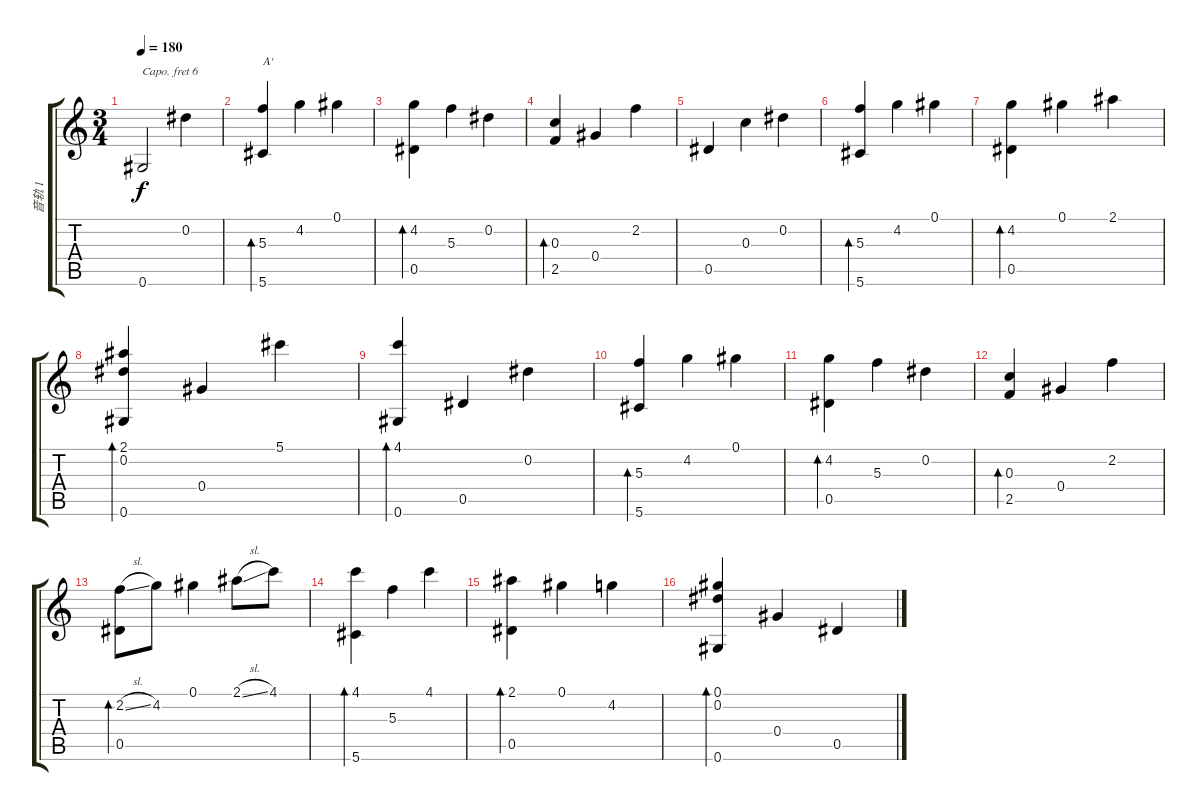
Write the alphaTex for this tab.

\track ("音轨 1" "音轨 1") {instrument acousticguitarsteel}
\staff {score tabs}
\capo 6
\tuning (D4 A3 Gb3 D3 A2 D2) {hide}
\ts (3 4)
\tempo 180
\clef g2
\ks c
0.6.2{dy f} 0.2.4 |
(5.3 5.6).4{bd 240 txt "A'"} 4.2.4 0.1.4 |
(4.2 0.5).4{bd 240} 5.3.4 0.2.4 |
(0.3 2.5).4{bd 240} 0.4.4 2.2.4 |
0.5.4 0.3.4 0.2.4 |
(5.3 5.6).4{bd 240} 4.2.4 0.1.4 |
(4.2 0.5).4{bd 240} 0.1.4 2.1.4 |
(2.1 0.2 0.6).4{bd 240} 0.4.4 5.1.4 |
(4.1 0.6).4{bd 480} 0.5.4 0.2.4 |
(5.3 5.6).4{bd 240} 4.2.4 0.1.4 |
(4.2 0.5).4{bd 240} 5.3.4 0.2.4 |
(0.3 2.5).4{bd 240} 0.4.4 2.2.4 |
(2.2{sl} 0.5).8{bd 240} 4.2.8 0.1.4 2.1{sl}.8 4.1.8 |
(4.1 5.6).4{bd 240} 5.3.4 4.1.4 |
(2.1 0.5).4{bd 240} 0.1.4 4.2.4 |
(0.1 0.2 0.6).4{bd 240} 0.4.4 0.5.4
